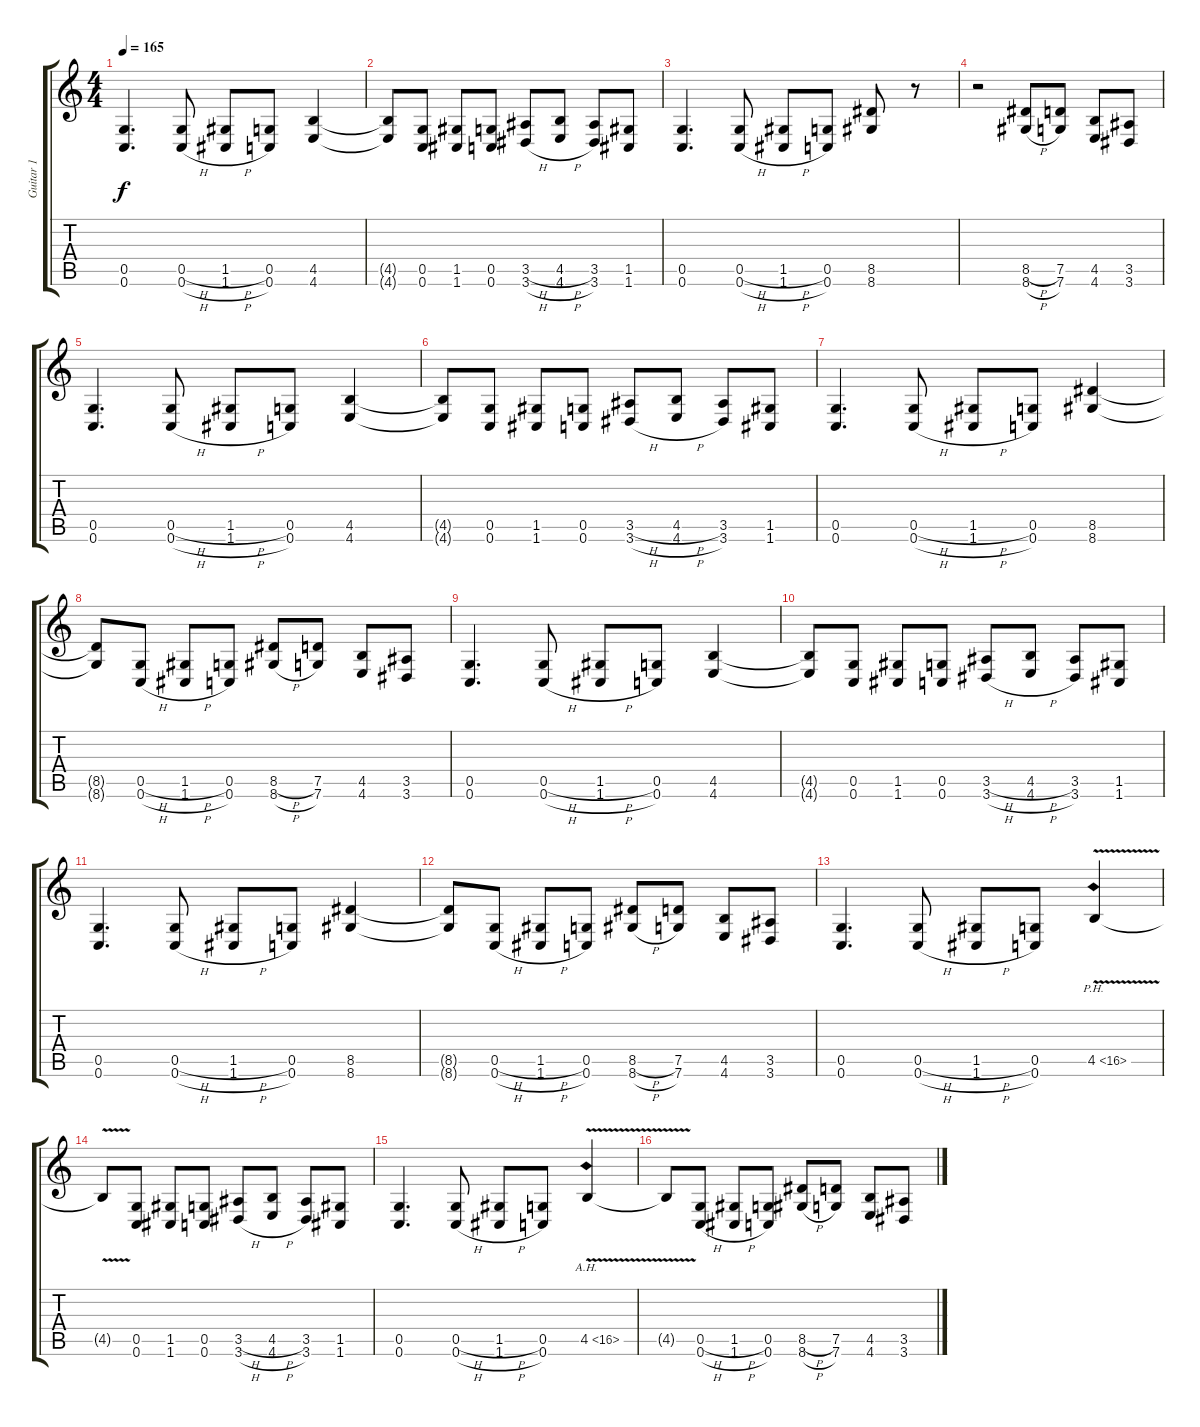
\track ("Guitar 1" "Guitar 1") {instrument distortionguitar}
\staff {score tabs}
\tuning (D4 A3 F3 C3 G2 C2) {hide}
\ts (4 4)
\tempo 165
\clef g2
\ks c
(0.5 0.6).4{d dy f} (0.5{h} 0.6{h}).8 (1.5{h} 1.6{h}).8 (0.5 0.6).8 (4.5 4.6).4 |
(4.5{t} 4.6{t}).8 (0.5 0.6).8 (1.5 1.6).8 (0.5 0.6).8 (3.5{h} 3.6{h}).8 (4.5{h} 4.6{h}).8 (3.5 3.6).8 (1.5 1.6).8 |
(0.5 0.6).4{d} (0.5{h} 0.6{h}).8 (1.5{h} 1.6{h}).8 (0.5 0.6).8 (8.5 8.6).8 r.8 |
r.2 (8.5{h} 8.6{h}).8 (7.5 7.6).8 (4.5 4.6).8 (3.5 3.6).8 |
(0.5 0.6).4{d} (0.5{h} 0.6{h}).8 (1.5{h} 1.6{h}).8 (0.5 0.6).8 (4.5 4.6).4 |
(4.5{t} 4.6{t}).8 (0.5 0.6).8 (1.5 1.6).8 (0.5 0.6).8 (3.5{h} 3.6{h}).8 (4.5{h} 4.6{h}).8 (3.5 3.6).8 (1.5 1.6).8 |
(0.5 0.6).4{d} (0.5{h} 0.6{h}).8 (1.5{h} 1.6{h}).8 (0.5 0.6).8 (8.5 8.6).4 |
(8.5{t} 8.6{t}).8 (0.5{h} 0.6{h}).8 (1.5{h} 1.6{h}).8 (0.5 0.6).8 (8.5{h} 8.6{h}).8 (7.5 7.6).8 (4.5 4.6).8 (3.5 3.6).8 |
(0.5 0.6).4{d} (0.5{h} 0.6{h}).8 (1.5{h} 1.6{h}).8 (0.5 0.6).8 (4.5 4.6).4 |
(4.5{t} 4.6{t}).8 (0.5 0.6).8 (1.5 1.6).8 (0.5 0.6).8 (3.5{h} 3.6{h}).8 (4.5{h} 4.6{h}).8 (3.5 3.6).8 (1.5 1.6).8 |
(0.5 0.6).4{d} (0.5{h} 0.6{h}).8 (1.5{h} 1.6{h}).8 (0.5 0.6).8 (8.5 8.6).4 |
(8.5{t} 8.6{t}).8 (0.5{h} 0.6{h}).8 (1.5{h} 1.6{h}).8 (0.5 0.6).8 (8.5{h} 8.6{h}).8 (7.5 7.6).8 (4.5 4.6).8 (3.5 3.6).8 |
(0.5 0.6).4{d} (0.5{h} 0.6{h}).8 (1.5{h} 1.6{h}).8 (0.5 0.6).8 4.5{ph 12 v}.4 |
4.5{t}.8 (0.5 0.6).8 (1.5 1.6).8 (0.5 0.6).8 (3.5{h} 3.6{h}).8 (4.5{h} 4.6{h}).8 (3.5 3.6).8 (1.5 1.6).8 |
(0.5 0.6).4{d} (0.5{h} 0.6{h}).8 (1.5{h} 1.6{h}).8 (0.5 0.6).8 4.5{ah 12 v}.4 |
4.5{t}.8 (0.5{h} 0.6{h}).8 (1.5{h} 1.6{h}).8 (0.5 0.6).8 (8.5{h} 8.6{h}).8 (7.5 7.6).8 (4.5 4.6).8 (3.5 3.6).8
